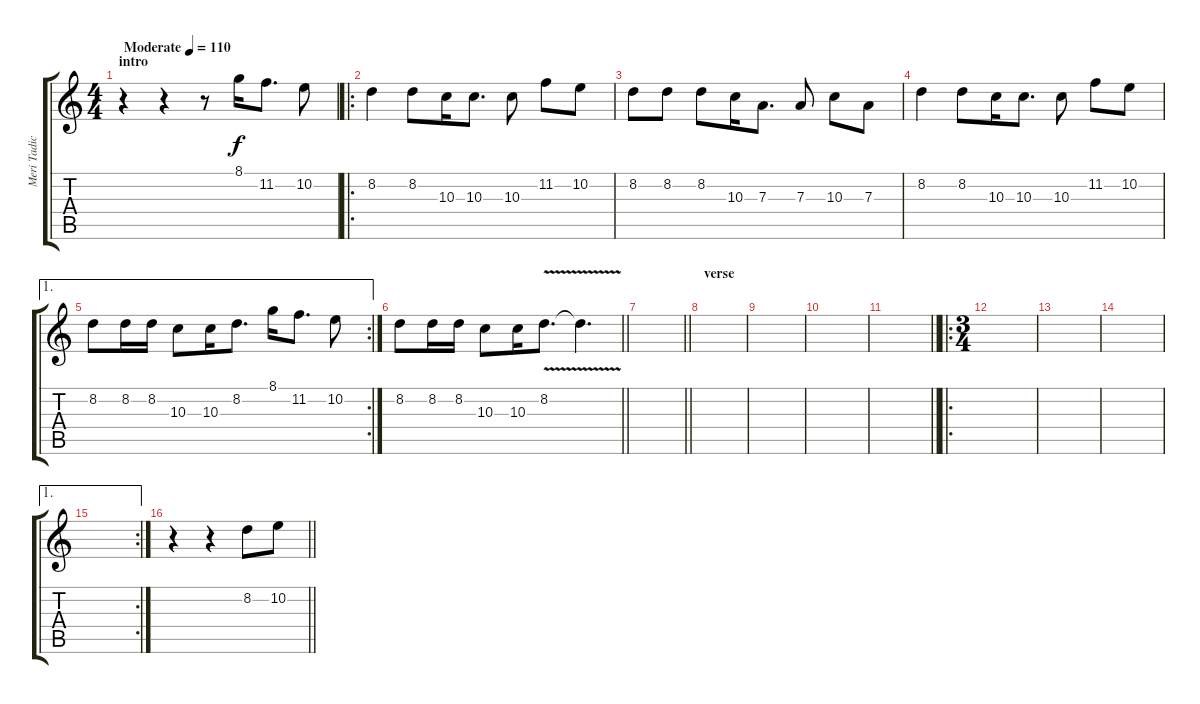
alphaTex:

\track ("Meri Tadic" "Meri Tadic") {instrument fiddle}
\staff {score tabs}
\tuning (B4 Gb4 D4 A3 E3 B2) {hide}
\ts (4 4)
\section ("" "intro")
\tempo (110 "Moderate")
\clef g2
\ks c
r.4{dy f instrument fiddle} r.4 r.8 8.1.16 11.2.8{d} 10.2.8 |
\ro
8.2.4 8.2.8 10.3.16 10.3.8{d} 10.3.8 11.2.8 10.2.8 |
8.2.8 8.2.8 8.2.8 10.3.16 7.3.8{d} 7.3.8 10.3.8 7.3.8 |
8.2.4 8.2.8 10.3.16 10.3.8{d} 10.3.8 11.2.8 10.2.8 |
\ae 1
\rc 2
8.2.8 8.2.16 8.2.16 10.3.8 10.3.16 8.2.8{d} 8.1.16 11.2.8{d} 10.2.8 |
\barLineRight lightlight
8.2.8 8.2.16 8.2.16 10.3.8 10.3.16 8.2{v}.8{d} 8.2{t}.4{d} |
\section ("" "")
\barLineRight lightlight
|
\section ("" "verse")
|
|
|
\barLineRight lightlight
|
\ro
\ts (3 4)
\section ("" "")
|
|
|
\ae 1
\rc 2
|
\barLineRight lightlight
r.4 r.4 8.2.8 10.2.8
